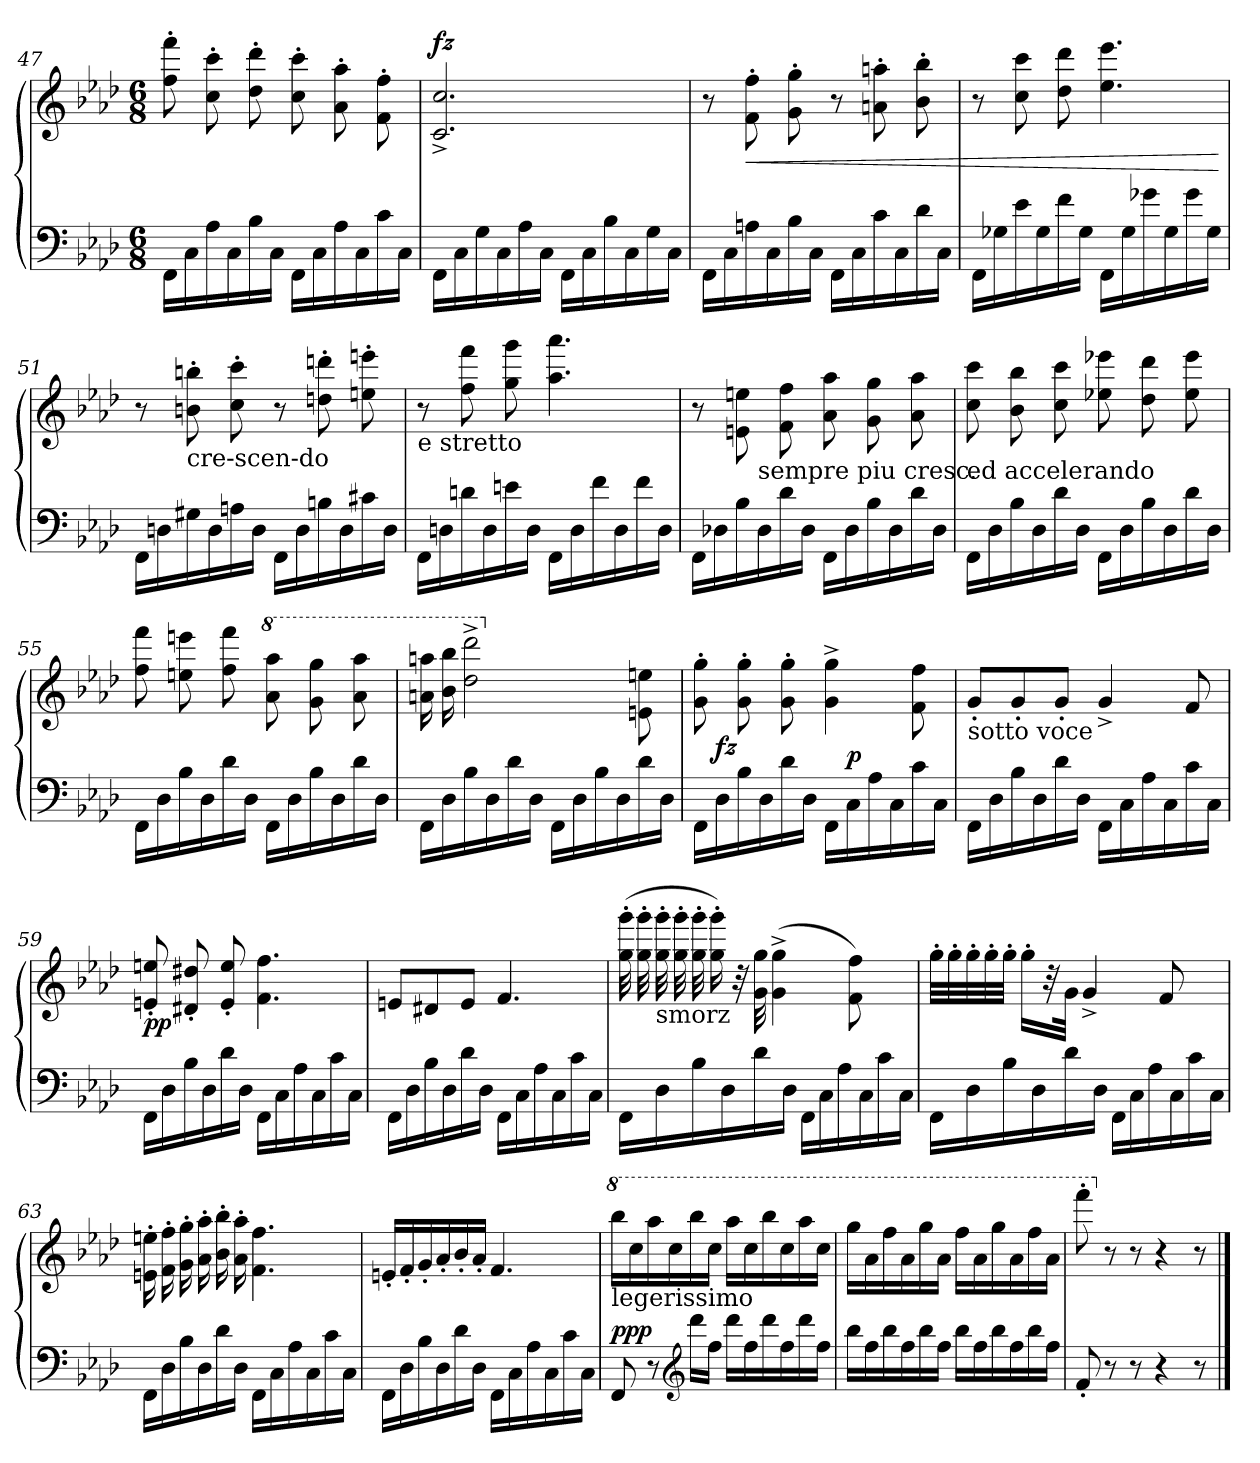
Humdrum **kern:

**kern	**kern	**dynam
*part1	*part1	*part1
*staff2	*staff1	*staff1/2
*clefF4	*clefG2	*
*k[b-e-a-d-]	*k[b-e-a-d-]	*
*f:	*f:	*
*M6/8	*M6/8	*
=47	=47	=47
16FF\LL	8ff'>'>\ 8fff'>'>\	.
16C\	.	.
16A-\	8cc'>'>\ 8ccc'>'>\	.
16C\	.	.
16B-\	8dd-'>'>\ 8ddd-'>'>\	.
16C\JJ	.	.
16FF\LL	8cc'>'>\ 8ccc'>'>\	.
16C\	.	.
16A-\	8a-'>'>\ 8aa-'>'>\	.
16C\	.	.
16c\	8f'>'>\ 8ff'>'>\	.
16C\JJ	.	.
=48	=48	=48
!	!	!LO:DY:a
16FF\LL	2.c^>/ 2.cc^>/	fz
16C\	.	.
16G\	.	.
16C\	.	.
16A-\	.	.
16C\JJ	.	.
16FF\LL	.	.
16C\	.	.
16B-\	.	.
16C\	.	.
16G\	.	.
16C\JJ	.	.
=49	=49	=49
16FF\LL	8r	.
16C\	.	.
!	!	!LO:HP:b
16An\	8f'>'>\ 8ff'>'>\	<
16C\	.	.
16B-\	8g'>'>\ 8gg'>'>\	.
16C\JJ	.	.
16FF\LL	8r	.
16C\	.	.
16c\	8an'>'>\ 8aan'>'>\	.
16C\	.	.
16d-\	8b-'>'>\ 8bb-'>'>\	.
16C\JJ	.	.
=50	=50	=50
16FF\LL	8r	.
16G-X\	.	.
16e-\	8cc\ 8ccc\	.
16G-\	.	.
16f\	8dd-\ 8ddd-\	.
16G-\JJ	.	.
16FF\LL	4.ee-\ 4.eee-\	.
16G-\	.	.
16g-\	.	.
16G-\	.	.
16g-\	.	.
16G-\JJ	.	.
.	.	[
=51	=51	=51
16FF\LL	8r	.
16Dn\	.	.
!	!LO:TX:b:t=cre-scen-do	!
16G#X\	8bn'>'>\ 8bbn'>'>\	.
16D\	.	.
16An\	8cc'>'>\ 8ccc'>'>\	.
16D\JJ	.	.
16FF\LL	8r	.
16D\	.	.
16Bn\	8ddn'>'>\ 8dddn'>'>\	.
16D\	.	.
16c#X\	8een'>'>\ 8eeen'>'>\	.
16D\JJ	.	.
=52	=52	=52
!	!LO:TX:b:t=e stretto	!
16FF\LL	8r	.
16Dn\	.	.
16dn\	8ff\ 8fff\	.
16D\	.	.
16en\	8gg\ 8ggg\	.
16D\JJ	.	.
16FF\LL	4.aa-\ 4.aaa-\	.
16D\	.	.
16f\	.	.
16D\	.	.
16f\	.	.
16D\JJ	.	.
=53	=53	=53
16FF\LL	8r	.
16D-X\	.	.
16B-\	8en\ 8een\	.
!LO:TX:a:t=sempre piu cresc.	!	!
16D-\	.	.
16d-\	8f\ 8ff\	.
16D-\JJ	.	.
16FF\LL	8a-\ 8aa-\	.
16D-\	.	.
16B-\	8g\ 8gg\	.
16D-\	.	.
16d-\	8a-\ 8aa-\	.
16D-\JJ	.	.
=54	=54	=54
!LO:TX:a:t=ed accelerando	!	!
16FF\LL	8cc\ 8ccc\	.
16D-\	.	.
16B-\	8b-\ 8bb-\	.
16D-\	.	.
16d-\	8cc\ 8ccc\	.
16D-\JJ	.	.
16FF\LL	8ee-X\ 8eee-X\	.
16D-\	.	.
16B-\	8dd-\ 8ddd-\	.
16D-\	.	.
16d-\	8ee-\ 8eee-\	.
16D-\JJ	.	.
=55	=55	=55
16FF\LL	8ff\ 8fff\	.
16D-\	.	.
16B-\	8een\ 8eeen\	.
16D-\	.	.
16d-\	8ff\ 8fff\	.
16D-\JJ	.	.
*	*8va	*
16FF\LL	8aa-\ 8aaa-\	.
16D-\	.	.
16B-\	8gg\ 8ggg\	.
16D-\	.	.
16d-\	8aa-\ 8aaa-\	.
16D-\JJ	.	.
=56	=56	=56
16FF\LL	16aan\ 16aaan\	.
16D-\	16bb-\ 16bbb-\	.
16B-\	2ddd-^>^>\ 2dddd-^>^>\	.
16D-\	.	.
16d-\	.	.
16D-\JJ	.	.
16FF\LL	.	.
16D-\	.	.
16B-\	.	.
16D-\	.	.
*	*X8va	*
16d-\	8en\ 8een\	.
16D-\JJ	.	.
=57	=57	=57
16FF\LL	8g'>'>\ 8gg'>'>\	.
!	!	!LO:DY:a=2
16D-\	.	fz
16B-\	8g'>'>\ 8gg'>'>\	.
16D-\	.	.
16d-\	8g'>'>\ 8gg'>'>\	.
16D-\JJ	.	.
16FF\LL	4g^>^>\ 4gg^>^>\	.
!	!	!LO:DY:a=2
16C\	.	p
16A-\	.	.
16C\	.	.
16c\	8f\ 8ff\	.
16C\JJ	.	.
=58	=58	=58
!	!LO:TX:b:t=sotto voce	!
16FF\LL	8g'>/L	.
16D-\	.	.
16B-\	8g'>/	.
16D-\	.	.
16d-\	8g'>/J	.
16D-\JJ	.	.
16FF\LL	4g^>/	.
16C\	.	.
16A-\	.	.
16C\	.	.
16c\	8f/	.
16C\JJ	.	.
=59	=59	=59
!	!	!LO:DY:b
16FF\LL	8en'>'>/ 8een'>'>/	pp
16D-\	.	.
16B-\	8d#X'>'>/ 8dd#X'>'>/	.
16D-\	.	.
16d-\	8e'>'>/ 8ee'>'>/	.
16D-\JJ	.	.
16FF\LL	4.f\ 4.ff\	.
16C\	.	.
16A-\	.	.
16C\	.	.
16c\	.	.
16C\JJ	.	.
=60	=60	=60
16FF\LL	8en/L	.
16D-\	.	.
16B-\	8d#X/	.
16D-\	.	.
16d-\	8e/J	.
16D-\JJ	.	.
16FF\LL	4.f/	.
16C\	.	.
16A-\	.	.
16C\	.	.
16c\	.	.
16C\JJ	.	.
=61	=61	=61
16FF\LL	(>32gg'>\ 32ggg'>\	.
.	32gg'>\ 32ggg'>\	.
!	!LO:TX:b:t=smorz	!
16D-\	32gg'>\ 32ggg'>\	.
.	32gg'>\ 32ggg'>\	.
16B-\	32gg'>\ 32ggg'>\	.
.	16gg'>\ 16ggg'>\)	.
16D-\	.	.
.	32r	.
16d-\	32g\ 32gg\	.
.	(>4g^>\ 4gg^>\	.
16D-\JJ	.	.
16FF\LL	.	.
16C\	.	.
16A-\	.	.
.	8f\ 8ff\)	.
16C\	.	.
16c\	.	.
.	16.ryy	.
16C\JJ	.	.
=62	=62	=62
16FF\LL	32gg'>\LLL	.
.	32gg'>\	.
16D-\	32gg'>\	.
.	32gg'>\	.
16B-\	32gg'>\JJJ	.
.	16gg'>\LL	.
16D-\	.	.
.	32r	.
16d-\	32g\JJk	.
.	4g^>/	.
16D-\JJ	.	.
16FF\LL	.	.
16C\	.	.
16A-\	.	.
.	8f/	.
16C\	.	.
16c\	.	.
.	16.ryy	.
16C\JJ	.	.
=63	=63	=63
16FF\LL	16en'>'>\ 16een'>'>\	.
16D-\	16f'>'>\ 16ff'>'>\	.
16B-\	16g'>'>\ 16gg'>'>\	.
16D-\	16a-'>'>\ 16aa-'>'>\	.
16d-\	16b-'>'>\ 16bb-'>'>\	.
16D-\JJ	16a-'>'>\ 16aa-'>'>\	.
16FF\LL	4.f\ 4.ff\	.
16C\	.	.
16A-\	.	.
16C\	.	.
16c\	.	.
16C\JJ	.	.
=64	=64	=64
16FF\LL	16en'>/LL	.
16D-\	16f'>/	.
16B-\	16g'>/	.
16D-\	16a-'>/	.
16d-\	16b-'>/	.
16D-\JJ	16a-'>/JJ	.
16FF\LL	4.f/	.
16C\	.	.
16A-\	.	.
16C\	.	.
16c\	.	.
16C\JJ	.	.
=65	=65	=65
*	*8va	*
!	!LO:TX:b:t=legerissimo	!
!	!	!LO:DY:a=2
8FF/	16bbb-\LL	ppp
.	16ccc\	.
8r	16aaa-\	.
.	16ccc\	.
*clefG2	*	*
16ddd-\LL	16bbb-\	.
16ff\JJ	16ccc\JJ	.
16ddd-\LL	16aaa-\LL	.
16ff\	16ccc\	.
16ddd-\	16bbb-\	.
16ff\	16ccc\	.
16ddd-\	16aaa-\	.
16ff\JJ	16ccc\JJ	.
=66	=66	=66
16bb-\LL	16ggg\LL	.
16ff\	16aa-\	.
16bb-\	16fff\	.
16ff\	16aa-\	.
16bb-\	16ggg\	.
16ff\JJ	16aa-\JJ	.
16bb-\LL	16fff\LL	.
16ff\	16aa-\	.
16bb-\	16ggg\	.
16ff\	16aa-\	.
16bb-\	16fff\	.
16ff\JJ	16aa-\JJ	.
=67	=67	=67
8f'>/	8ffff'>\	.
*	*X8va	*
8r	8r	.
8r	8r	.
4r	4r	.
8r	8r	.
==	==	==
*-	*-	*-
